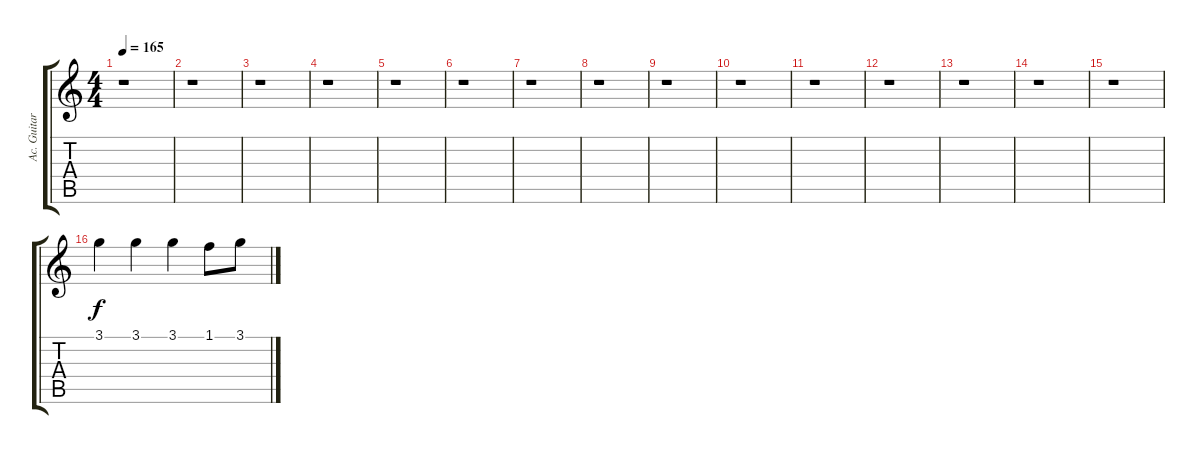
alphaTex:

\track ("Ac. Guitar 1" "Ac. Guitar") {instrument acousticguitarsteel}
\staff {score tabs}
\tuning (E4 B3 G3 D3 A2 E2) {hide}
\ts (4 4)
\tempo 165
\clef g2
\ks c
r.1{dy f} |
r.1 |
r.1 |
r.1 |
r.1 |
r.1 |
r.1 |
r.1 |
r.1 |
r.1 |
r.1 |
r.1 |
r.1 |
r.1 |
r.1 |
3.1.4 3.1.4 3.1.4 1.1.8 3.1.8
